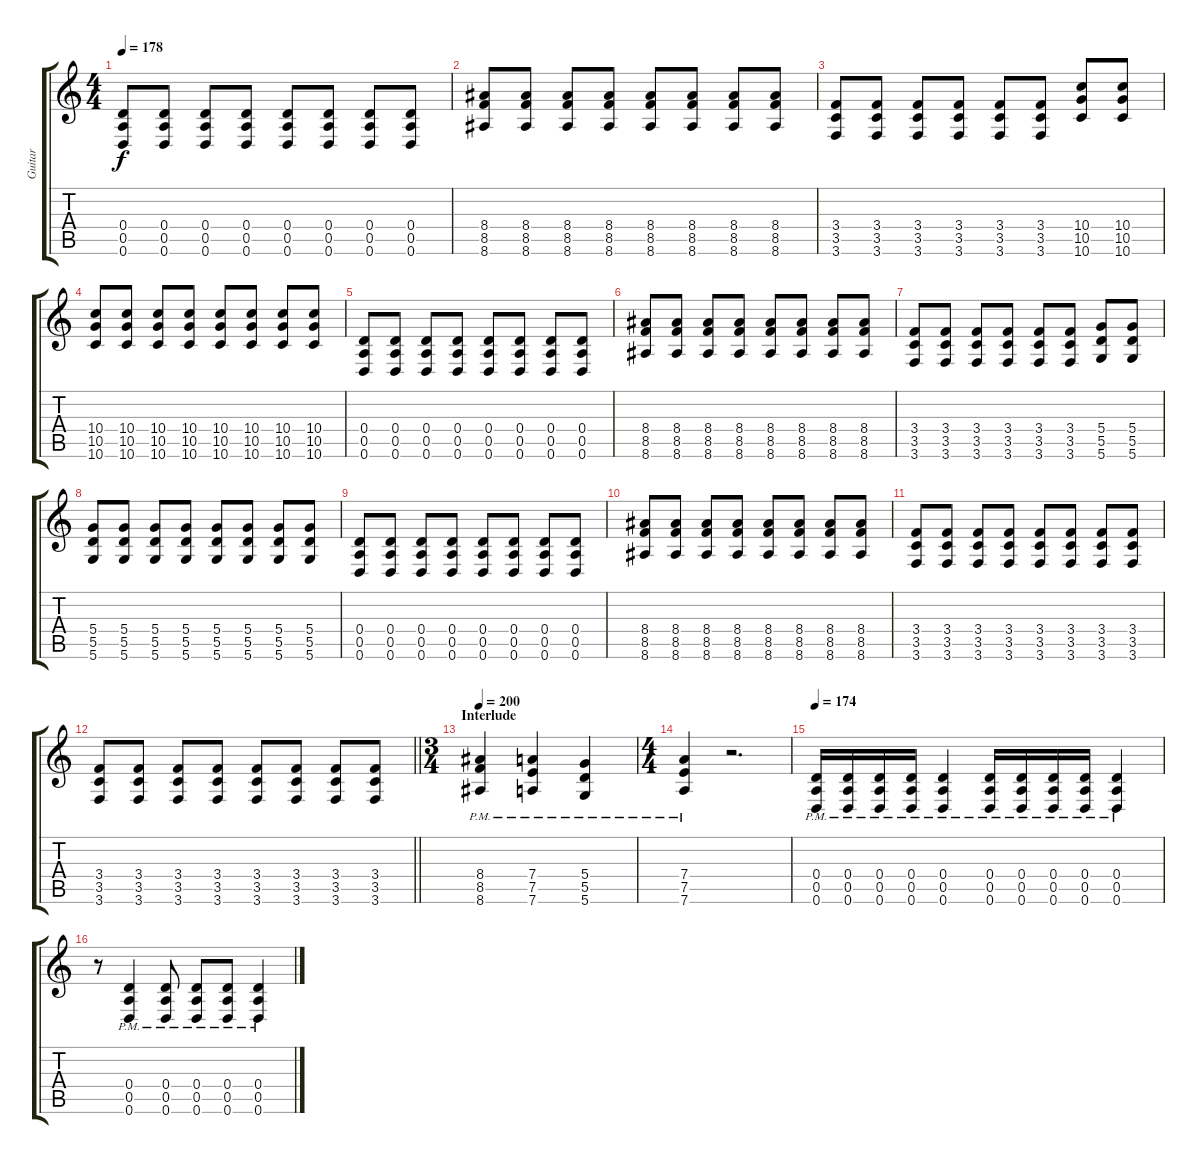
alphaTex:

\track ("Guitar" "Guitar") {instrument distortionguitar}
\staff {score tabs}
\tuning (E4 B3 G3 D3 A2 D2) {hide}
\ts (4 4)
\tempo 178
\clef g2
\ks c
(0.4 0.5 0.6).8{dy f} (0.4 0.5 0.6).8 (0.4 0.5 0.6).8 (0.4 0.5 0.6).8 (0.4 0.5 0.6).8 (0.4 0.5 0.6).8 (0.4 0.5 0.6).8 (0.4 0.5 0.6).8 |
(8.4 8.5 8.6).8 (8.4 8.5 8.6).8 (8.4 8.5 8.6).8 (8.4 8.5 8.6).8 (8.4 8.5 8.6).8 (8.4 8.5 8.6).8 (8.4 8.5 8.6).8 (8.4 8.5 8.6).8 |
(3.4 3.5 3.6).8 (3.4 3.5 3.6).8 (3.4 3.5 3.6).8 (3.4 3.5 3.6).8 (3.4 3.5 3.6).8 (3.4 3.5 3.6).8 (10.4 10.5 10.6).8 (10.4 10.5 10.6).8 |
(10.4 10.5 10.6).8 (10.4 10.5 10.6).8 (10.4 10.5 10.6).8 (10.4 10.5 10.6).8 (10.4 10.5 10.6).8 (10.4 10.5 10.6).8 (10.4 10.5 10.6).8 (10.4 10.5 10.6).8 |
(0.4 0.5 0.6).8 (0.4 0.5 0.6).8 (0.4 0.5 0.6).8 (0.4 0.5 0.6).8 (0.4 0.5 0.6).8 (0.4 0.5 0.6).8 (0.4 0.5 0.6).8 (0.4 0.5 0.6).8 |
(8.4 8.5 8.6).8 (8.4 8.5 8.6).8 (8.4 8.5 8.6).8 (8.4 8.5 8.6).8 (8.4 8.5 8.6).8 (8.4 8.5 8.6).8 (8.4 8.5 8.6).8 (8.4 8.5 8.6).8 |
(3.4 3.5 3.6).8 (3.4 3.5 3.6).8 (3.4 3.5 3.6).8 (3.4 3.5 3.6).8 (3.4 3.5 3.6).8 (3.4 3.5 3.6).8 (5.4 5.5 5.6).8 (5.4 5.5 5.6).8 |
(5.4 5.5 5.6).8 (5.4 5.5 5.6).8 (5.4 5.5 5.6).8 (5.4 5.5 5.6).8 (5.4 5.5 5.6).8 (5.4 5.5 5.6).8 (5.4 5.5 5.6).8 (5.4 5.5 5.6).8 |
(0.4 0.5 0.6).8 (0.4 0.5 0.6).8 (0.4 0.5 0.6).8 (0.4 0.5 0.6).8 (0.4 0.5 0.6).8 (0.4 0.5 0.6).8 (0.4 0.5 0.6).8 (0.4 0.5 0.6).8 |
(8.4 8.5 8.6).8 (8.4 8.5 8.6).8 (8.4 8.5 8.6).8 (8.4 8.5 8.6).8 (8.4 8.5 8.6).8 (8.4 8.5 8.6).8 (8.4 8.5 8.6).8 (8.4 8.5 8.6).8 |
(3.4 3.5 3.6).8 (3.4 3.5 3.6).8 (3.4 3.5 3.6).8 (3.4 3.5 3.6).8 (3.4 3.5 3.6).8 (3.4 3.5 3.6).8 (3.4 3.5 3.6).8 (3.4 3.5 3.6).8 |
\barLineRight lightlight
(3.4 3.5 3.6).8 (3.4 3.5 3.6).8 (3.4 3.5 3.6).8 (3.4 3.5 3.6).8 (3.4 3.5 3.6).8 (3.4 3.5 3.6).8 (3.4 3.5 3.6).8 (3.4 3.5 3.6).8 |
\ts (3 4)
\section ("" "Interlude")
\tempo 200
(8.4{pm} 8.5{pm} 8.6{pm}).4 (7.4{pm} 7.5{pm} 7.6{pm}).4 (5.4{pm} 5.5{pm} 5.6{pm}).4 |
\ts (4 4)
(7.4{pm} 7.5{pm} 7.6{pm}).4 r.2{d} |
\tempo 180
\tempo 174
(0.4{pm} 0.5{pm} 0.6{pm}).16 (0.4{pm} 0.5{pm} 0.6{pm}).16 (0.4{pm} 0.5{pm} 0.6{pm}).16 (0.4{pm} 0.5{pm} 0.6{pm}).16 (0.4{pm} 0.5{pm} 0.6{pm}).4 (0.4{pm} 0.5{pm} 0.6{pm}).16 (0.4{pm} 0.5{pm} 0.6{pm}).16 (0.4{pm} 0.5{pm} 0.6{pm}).16 (0.4{pm} 0.5{pm} 0.6{pm}).16 (0.4{pm} 0.5{pm} 0.6{pm}).4 |
r.8 (0.4{pm} 0.5{pm} 0.6{pm}).4 (0.4{pm} 0.5{pm} 0.6{pm}).8 (0.4{pm} 0.5{pm} 0.6{pm}).8 (0.4{pm} 0.5{pm} 0.6{pm}).8 (0.4{pm} 0.5{pm} 0.6{pm}).4
